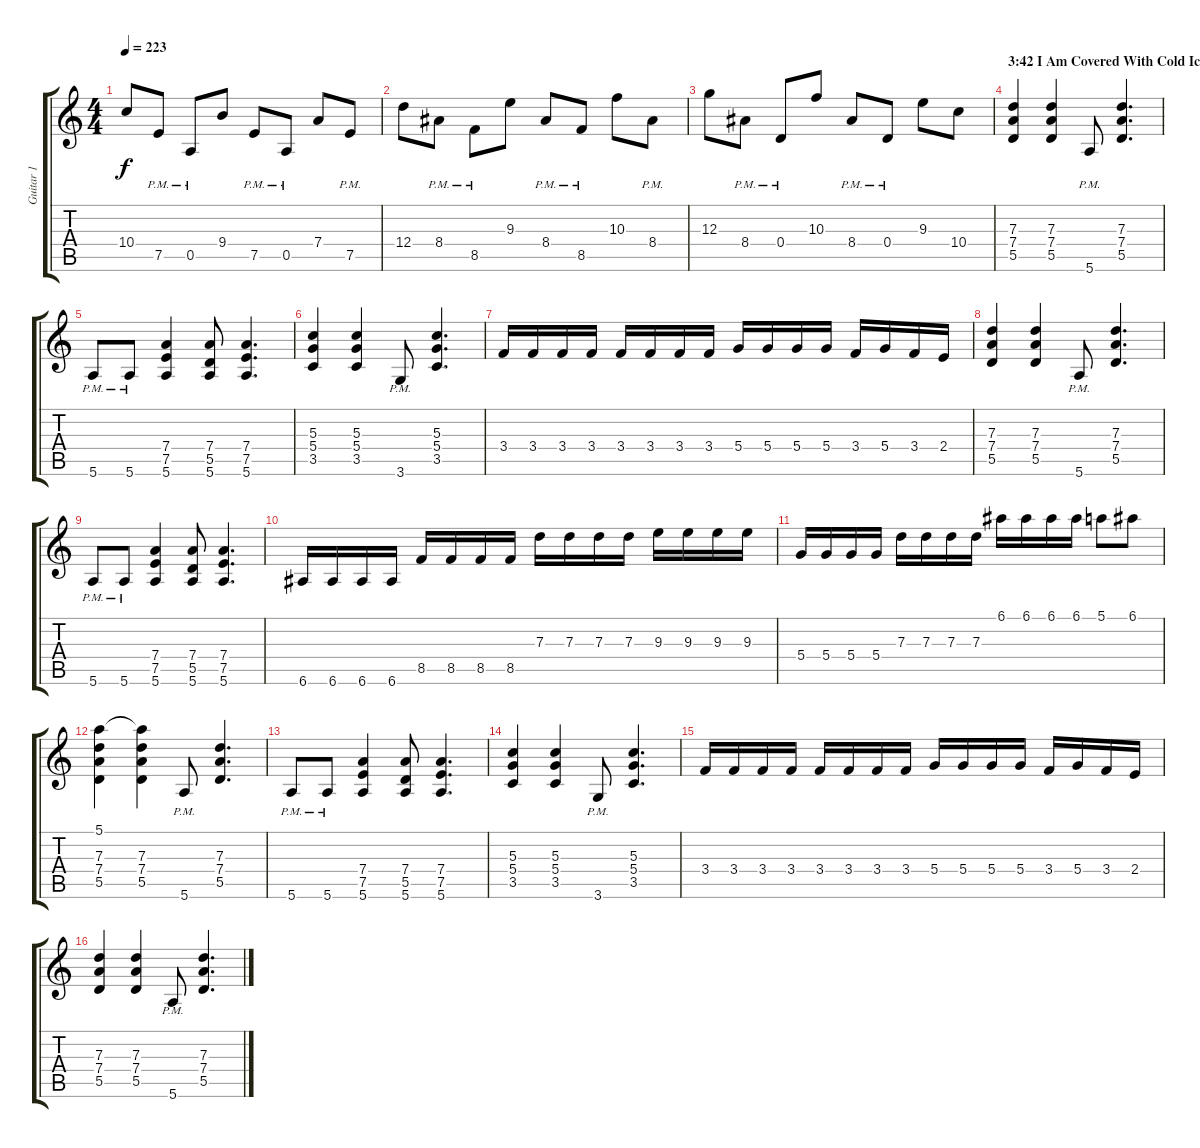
\track ("Guitar 1" "Guitar 1") {instrument distortionguitar}
\staff {score tabs}
\tuning (E4 B3 G3 D3 A2 E2) {hide}
\ts (4 4)
\tempo 223
\clef g2
\ks c
10.4.8{dy f} 7.5{pm}.8 0.5{pm}.8 9.4.8 7.5{pm}.8 0.5{pm}.8 7.4.8 7.5{pm}.8 |
12.4.8 8.4{pm}.8 8.5{pm}.8 9.3.8 8.4{pm}.8 8.5{pm}.8 10.3.8 8.4{pm}.8 |
12.3.8 8.4{pm}.8 0.4{pm}.8 10.3.8 8.4{pm}.8 0.4{pm}.8 9.3.8 10.4.8 |
\section ("" "3:42 I Am Covered With Cold Ice")
(7.3 7.4 5.5).4 (7.3 7.4 5.5).4 5.6{pm}.8 (7.3 7.4 5.5).4{d} |
5.6{pm}.8 5.6{pm}.8 (7.4 7.5 5.6).4 (7.4 5.5 5.6).8 (7.4 7.5 5.6).4{d} |
(5.3 5.4 3.5).4 (5.3 5.4 3.5).4 3.6{pm}.8 (5.3 5.4 3.5).4{d} |
3.4.16 3.4.16 3.4.16 3.4.16 3.4.16 3.4.16 3.4.16 3.4.16 5.4.16 5.4.16 5.4.16 5.4.16 3.4.16 5.4.16 3.4.16 2.4.16 |
(7.3 7.4 5.5).4 (7.3 7.4 5.5).4 5.6{pm}.8 (7.3 7.4 5.5).4{d} |
5.6{pm}.8 5.6{pm}.8 (7.4 7.5 5.6).4 (7.4 5.5 5.6).8 (7.4 7.5 5.6).4{d} |
6.6.16 6.6.16 6.6.16 6.6.16 8.5.16 8.5.16 8.5.16 8.5.16 7.3.16 7.3.16 7.3.16 7.3.16 9.3.16 9.3.16 9.3.16 9.3.16 |
5.4.16 5.4.16 5.4.16 5.4.16 7.3.16 7.3.16 7.3.16 7.3.16 6.1.16 6.1.16 6.1.16 6.1.16 5.1.8 6.1.8 |
(5.1 7.3 7.4 5.5).4 (5.1{t} 7.3 7.4 5.5).4 5.6{pm}.8 (7.3 7.4 5.5).4{d} |
5.6{pm}.8 5.6{pm}.8 (7.4 7.5 5.6).4 (7.4 5.5 5.6).8 (7.4 7.5 5.6).4{d} |
(5.3 5.4 3.5).4 (5.3 5.4 3.5).4 3.6{pm}.8 (5.3 5.4 3.5).4{d} |
3.4.16 3.4.16 3.4.16 3.4.16 3.4.16 3.4.16 3.4.16 3.4.16 5.4.16 5.4.16 5.4.16 5.4.16 3.4.16 5.4.16 3.4.16 2.4.16 |
(7.3 7.4 5.5).4 (7.3 7.4 5.5).4 5.6{pm}.8 (7.3 7.4 5.5).4{d}
